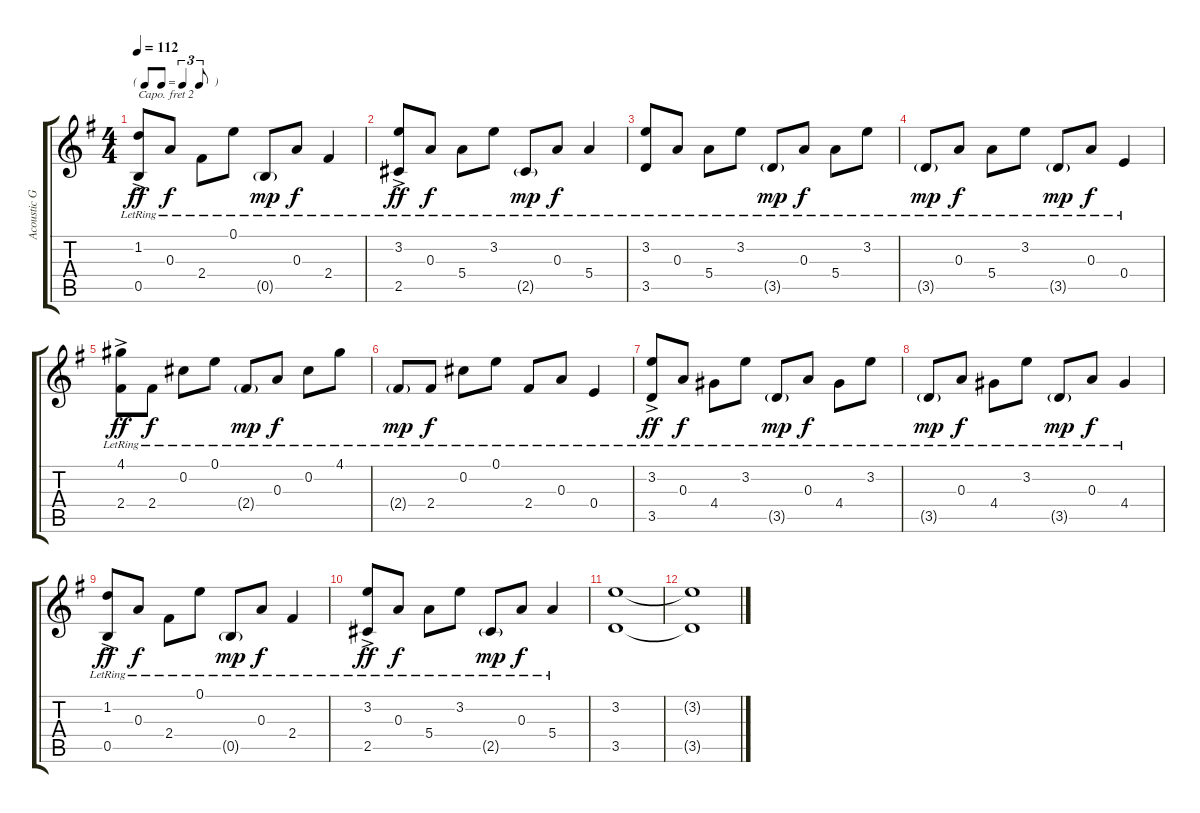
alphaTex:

\track ("Acoustic Guitar" "Acoustic G") {instrument acousticguitarsteel}
\staff {score tabs}
\capo 2
\tuning (D4 B3 G3 D3 A2 G2) {hide}
\ts (4 4)
\tf triplet8th
\tempo 112
\clef g2
\ks g
(1.2{ac lr} 0.5{ac lr}).8{dy ff} 0.3{lr}.8{dy f} 2.4{lr}.8 0.1{lr}.8 0.5{g lr}.8{dy mp} 0.3{lr}.8{dy f} 2.4{lr}.4 |
(3.2{ac lr} 2.5{ac lr}).8{dy ff} 0.3{lr}.8{dy f} 5.4{lr}.8 3.2{lr}.8 2.5{g lr}.8{dy mp} 0.3{lr}.8{dy f} 5.4{lr}.4 |
(3.2{lr} 3.5{lr}).8 0.3{lr}.8 5.4{lr}.8 3.2{lr}.8 3.5{g lr}.8{dy mp} 0.3{lr}.8{dy f} 5.4{lr}.8 3.2{lr}.8 |
3.5{g lr}.8{dy mp} 0.3{lr}.8{dy f} 5.4{lr}.8 3.2{lr}.8 3.5{g lr}.8{dy mp} 0.3{lr}.8{dy f} 0.4{lr}.4 |
(4.1{ac lr} 2.4{ac lr}).8{dy ff} 2.4{lr}.8{dy f} 0.2{lr}.8 0.1{lr}.8 2.4{g lr}.8{dy mp} 0.3{lr}.8{dy f} 0.2{lr}.8 4.1{lr}.8 |
2.4{g lr}.8{dy mp} 2.4{lr}.8{dy f} 0.2{lr}.8 0.1{lr}.8 2.4{lr}.8 0.3{lr}.8 0.4{lr}.4 |
(3.2{ac lr} 3.5{ac lr}).8{dy ff} 0.3{lr}.8{dy f} 4.4{lr}.8 3.2{lr}.8 3.5{g lr}.8{dy mp} 0.3{lr}.8{dy f} 4.4{lr}.8 3.2{lr}.8 |
3.5{g lr}.8{dy mp} 0.3{lr}.8{dy f} 4.4{lr}.8 3.2{lr}.8 3.5{g lr}.8{dy mp} 0.3{lr}.8{dy f} 4.4{lr}.4 |
(1.2{ac lr} 0.5{ac lr}).8{dy ff} 0.3{lr}.8{dy f} 2.4{lr}.8 0.1{lr}.8 0.5{g lr}.8{dy mp} 0.3{lr}.8{dy f} 2.4{lr}.4 |
(3.2{ac lr} 2.5{ac lr}).8{dy ff} 0.3{lr}.8{dy f} 5.4{lr}.8 3.2{lr}.8 2.5{g lr}.8{dy mp} 0.3{lr}.8{dy f} 5.4{lr}.4 |
(3.2 3.5).1 |
(3.2{t} 3.5{t}).1
